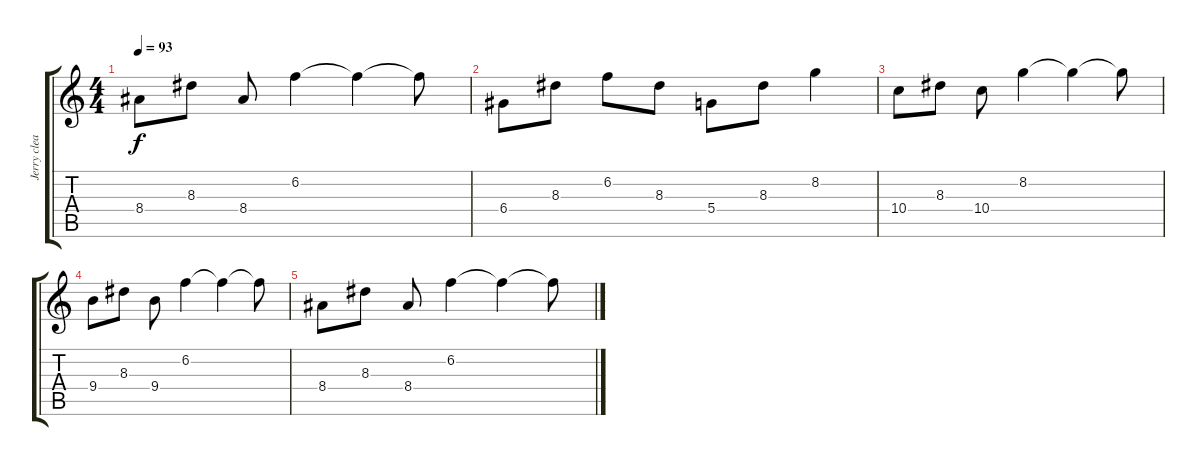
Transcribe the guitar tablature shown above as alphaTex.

\track ("Jerry clean" "Jerry clea") {instrument electricguitarjazz}
\staff {score tabs}
\tuning (E4 B3 G3 D3 A2 D2) {hide}
\ts (4 4)
\tempo 93
\clef g2
\ks c
8.4.8{dy f} 8.3.8 8.4.8 6.2.4 6.2{t}.4 6.2{t}.8 |
6.4.8 8.3.8 6.2.8 8.3.8 5.4.8 8.3.8 8.2.4 |
10.4.8 8.3.8 10.4.8 8.2.4 8.2{t}.4 8.2{t}.8 |
9.4.8 8.3.8 9.4.8 6.2.4 6.2{t}.4 6.2{t}.8 |
8.4.8 8.3.8 8.4.8 6.2.4 6.2{t}.4 6.2{t}.8
